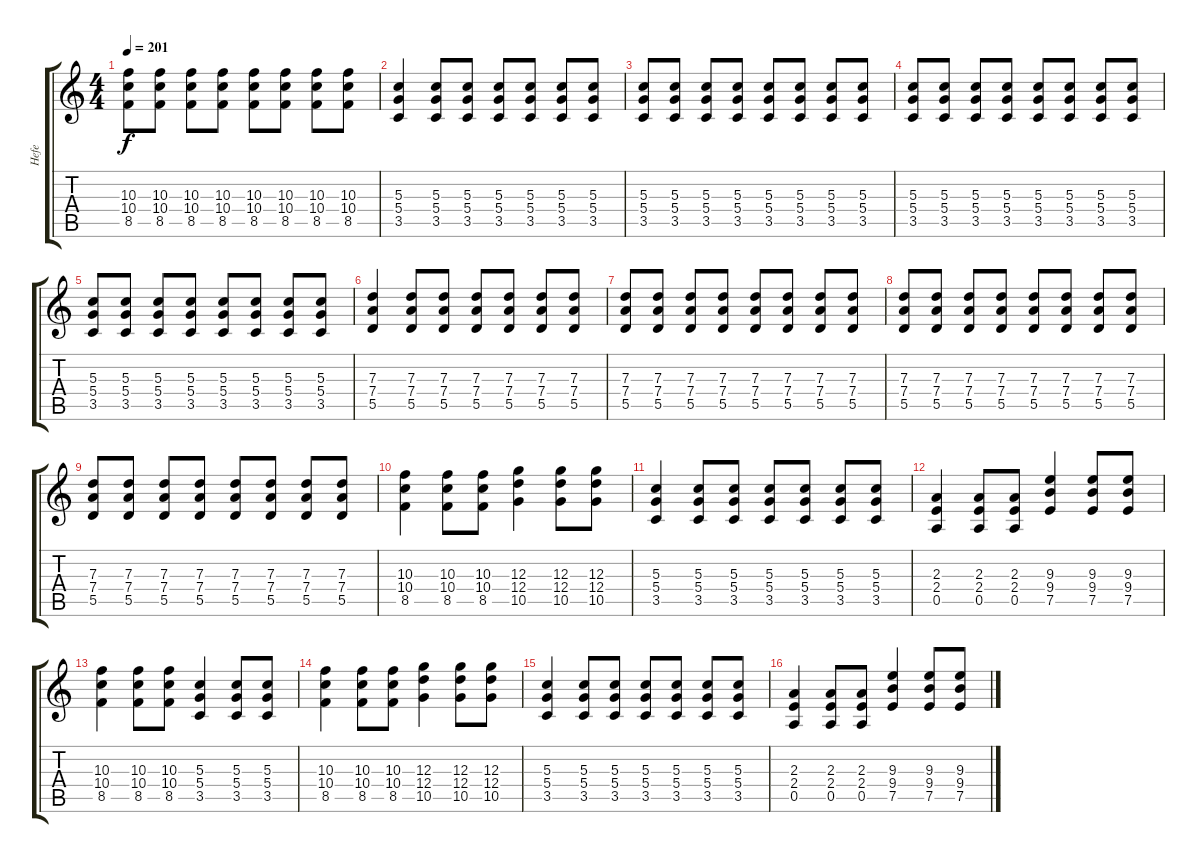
\track ("Hefe" "Hefe") {instrument distortionguitar}
\staff {score tabs}
\tuning (E4 B3 G3 D3 A2 E2) {hide}
\ts (4 4)
\tempo 201
\clef g2
\ks c
(10.3 10.4 8.5).8{dy f} (10.3 10.4 8.5).8 (10.3 10.4 8.5).8 (10.3 10.4 8.5).8 (10.3 10.4 8.5).8 (10.3 10.4 8.5).8 (10.3 10.4 8.5).8 (10.3 10.4 8.5).8 |
(5.3 5.4 3.5).4 (5.3 5.4 3.5).8 (5.3 5.4 3.5).8 (5.3 5.4 3.5).8 (5.3 5.4 3.5).8 (5.3 5.4 3.5).8 (5.3 5.4 3.5).8 |
(5.3 5.4 3.5).8 (5.3 5.4 3.5).8 (5.3 5.4 3.5).8 (5.3 5.4 3.5).8 (5.3 5.4 3.5).8 (5.3 5.4 3.5).8 (5.3 5.4 3.5).8 (5.3 5.4 3.5).8 |
(5.3 5.4 3.5).8 (5.3 5.4 3.5).8 (5.3 5.4 3.5).8 (5.3 5.4 3.5).8 (5.3 5.4 3.5).8 (5.3 5.4 3.5).8 (5.3 5.4 3.5).8 (5.3 5.4 3.5).8 |
(5.3 5.4 3.5).8 (5.3 5.4 3.5).8 (5.3 5.4 3.5).8 (5.3 5.4 3.5).8 (5.3 5.4 3.5).8 (5.3 5.4 3.5).8 (5.3 5.4 3.5).8 (5.3 5.4 3.5).8 |
(7.3 7.4 5.5).4 (7.3 7.4 5.5).8 (7.3 7.4 5.5).8 (7.3 7.4 5.5).8 (7.3 7.4 5.5).8 (7.3 7.4 5.5).8 (7.3 7.4 5.5).8 |
(7.3 7.4 5.5).8 (7.3 7.4 5.5).8 (7.3 7.4 5.5).8 (7.3 7.4 5.5).8 (7.3 7.4 5.5).8 (7.3 7.4 5.5).8 (7.3 7.4 5.5).8 (7.3 7.4 5.5).8 |
(7.3 7.4 5.5).8 (7.3 7.4 5.5).8 (7.3 7.4 5.5).8 (7.3 7.4 5.5).8 (7.3 7.4 5.5).8 (7.3 7.4 5.5).8 (7.3 7.4 5.5).8 (7.3 7.4 5.5).8 |
(7.3 7.4 5.5).8 (7.3 7.4 5.5).8 (7.3 7.4 5.5).8 (7.3 7.4 5.5).8 (7.3 7.4 5.5).8 (7.3 7.4 5.5).8 (7.3 7.4 5.5).8 (7.3 7.4 5.5).8 |
(10.3 10.4 8.5).4 (10.3 10.4 8.5).8 (10.3 10.4 8.5).8 (12.3 12.4 10.5).4 (12.3 12.4 10.5).8 (12.3 12.4 10.5).8 |
(5.3 5.4 3.5).4 (5.3 5.4 3.5).8 (5.3 5.4 3.5).8 (5.3 5.4 3.5).8 (5.3 5.4 3.5).8 (5.3 5.4 3.5).8 (5.3 5.4 3.5).8 |
(2.3 2.4 0.5).4 (2.3 2.4 0.5).8 (2.3 2.4 0.5).8 (9.3 9.4 7.5).4 (9.3 9.4 7.5).8 (9.3 9.4 7.5).8 |
(10.3 10.4 8.5).4 (10.3 10.4 8.5).8 (10.3 10.4 8.5).8 (5.3 5.4 3.5).4 (5.3 5.4 3.5).8 (5.3 5.4 3.5).8 |
(10.3 10.4 8.5).4 (10.3 10.4 8.5).8 (10.3 10.4 8.5).8 (12.3 12.4 10.5).4 (12.3 12.4 10.5).8 (12.3 12.4 10.5).8 |
(5.3 5.4 3.5).4 (5.3 5.4 3.5).8 (5.3 5.4 3.5).8 (5.3 5.4 3.5).8 (5.3 5.4 3.5).8 (5.3 5.4 3.5).8 (5.3 5.4 3.5).8 |
(2.3 2.4 0.5).4 (2.3 2.4 0.5).8 (2.3 2.4 0.5).8 (9.3 9.4 7.5).4 (9.3 9.4 7.5).8 (9.3 9.4 7.5).8
